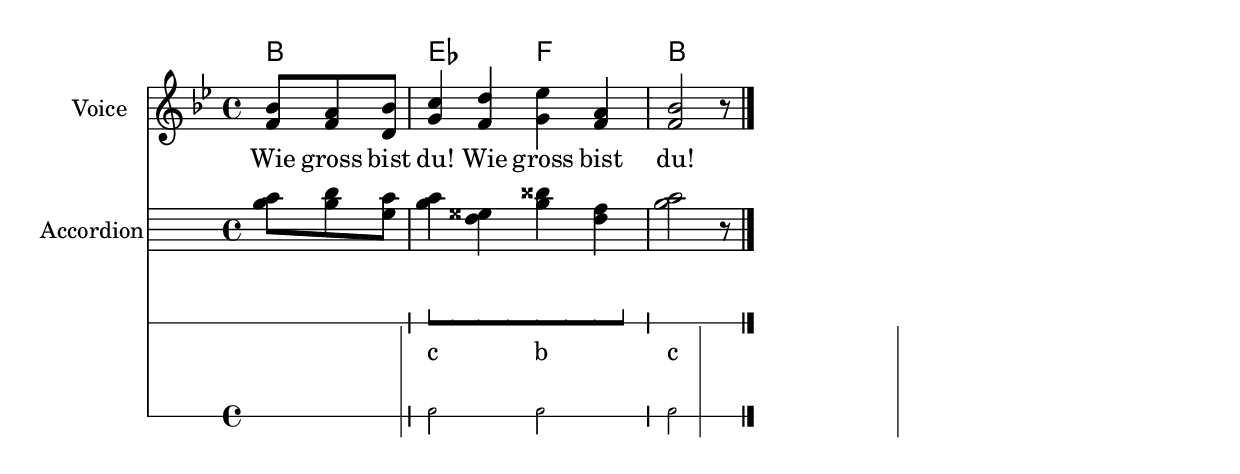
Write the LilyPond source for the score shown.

% DO NOT EDIT this file manually; it is automatically
% generated from Documentation/snippets/new
% Make any changes in Documentation/snippets/new/
% and then run scripts/auxiliar/makelsr.py
%
% This file is in the public domain.
%% Note: this file works from version 2.16.0
\version "2.16.0"

\header {
  lsrtags = "template, real-music, specific-notation"

  texidoc = "
A template to write a score for a diatonic accordion.

- There is a horizontal staff indicating if the accordion must be
pushed (thick line) or pulled (thin line)

- There is a small rhythmic staff with lyrics that describes the bass
buttons to press. The bar lines are made from gridlines

- The tabulator staff for diatonic accordions shows the geographic
position of the buttons and not (as for every other instrument) the
pitch of the notes; the keys on the melody-side of the accordion are
placed in three columns and about 12 rows


In the tabulator staff notation the outermost column is described with
notes between lines, the innermost column is described with notes
between lines and a cross as accidental, and the middle column is
described with notes on a line, whereby the row in the middle is
represented on the middle line in the staff.


Some words to transpose piano notes to the diatonic accordion:


1. Every diatonic accordion is built for some keys only (for example,
for the keys of C major and F major), so it is important to transpose a
piano melody to match one of these keys. Transpose the source code, not
only the output because this code is required later on to translate it
once more to the tabulator staff. This can be done with the command
@code{displayLilyMusic}.


2. You have to alternate the push- and pull-direction of the accordion
regularly. If the player has a too long part to pull the accordion gets
broken. On the other hand, some harmonies are only available in one
direction. Considering this, decide which parts of the melody are the
push-parts and which the pull-parts.


3. For each pull- or push-part translate the piano notes to the
according tabulature representation.


This snippet comes with a useful optional macro for the jEdit text
editor.

"
  doctitle = "Score for diatonic accordion"
} % begin verbatim


verse = \lyricmode { Wie gross bist du! Wie gross bist du! }

harmonies = \new ChordNames \chordmode {
  \germanChords
  \set chordChanges = ##t
  bes8 bes8 bes8
  es2 f
  bes1
}

NoStem = { \override Stem #'transparent = ##t \override Flag #'transparent = ##t }
NoNoteHead = \override NoteHead #'transparent = ##t
ZeroBeam = \override Beam  #'positions = #'(0 . 0)

staffTabLine = \new Staff \with {
  \remove "Time_signature_engraver"
  \remove "Clef_engraver"
} {
  \override Staff.StaffSymbol #'line-positions = #'(0)
  % Shows one horizontal line. The vertical line (simulating a bar-line) is simulated with a gridline
  \set Staff.midiInstrument = #"choir aahs"
  \key c \major
  \relative c''
  {
    % disable the following line to see the the noteheads while writing the song
    \NoNoteHead
    \override NoteHead #'no-ledgers = ##t

    % The beam between 8th-notes is used to draw the push-line
    %How to fast write the push-lines:
    %  1. write repeatedly 'c c c c c c c c |' for the whole length of the song
    %  2. uncomment the line \NoNoteHead
    %  3. compile
    %  4. Mark the positions on which push/pull changes.
    %     In the score-picture click on the position the push- or pull-part starts
    %           (on the noteHead, the cursor will change to a hand-icon).
    %     The cursor in the source code will jump just at this position.
    %   a) If a push-part starts there, replace the 'c' by an 'e['
    %   b) If a pull-part starts there, replace the 'c' by an 's'
    %  5. Switch into 'overwrite-mode' by pressing the 'ins' key.
    %  6. For the pull-parts overwrite the 'c' with 's'
    %  7. For every push-part replace the last 'c' with 'e]'
    %        8. Switch into 'insert-mode' again
    %  9. At last it should look lik e.g. (s s e[ c | c c c c c c c c | c c c c c c e] s s)
    % 10. re-enable the line \NoNoteHead
    \autoBeamOff
    \ZeroBeam
    s8 s s e[ c c c c c c e] | s s s s s
  }
}

%{
%}

% Accordion melody in tabulator score
% 1. Place a copy of the piano melody below
% 2. Separate piano melody into pull- and push-parts according to the staffTabLine you've already made
% 3. For each line: Double the line. Remark the 1st one (Keeps unchanged as reference) and then change the second line using the transformation paper
%    or the macros 'conv2diaton push.bsh' and 'conv2diaton pull.bsh'
% Tips:
% - In jEdit Search & Replace mark the Option 'Keep Dialog'

AccordionTabTwoCBesDur = {
  % pull 1
  %<f' bes'>8 <f' a'>8 <d' bes'>8 |
  <g'' a''>8 <g'' b''>8 <e'' a''>8 |
  % push 2
  %<g' c''>4 <f' d''> <g' ees''> <f' a'> |
  <g'' a''>4 <d'' eisis''> <g'' bisis''> <d'' f''> |
  % pull 3
  % <f' bes'>2 r8 }
  <g'' a''>2 r8 }

AccordionTab= { \dynamicUp
  % 1. Place a copy of the piano melody above
  % 2. Separate piano melody into pull- and push-parts according to the staffTabLine you've already made
  % 3. For each line: Double the line. Remark the 1st one (Keeps unchanged as reference) and then
  %    change the second line using the transformation paper
  % Tips:
  % - In jEdit Search & Replace mark the Option 'Keep Dialog'
  % -
  \AccordionTabTwoCBesDur
}



\layout {
  \context {
    \Score
    % The vertical line (simulating a bar-line) in
    % the staffBassRhytm is a gridline
    \consists "Grid_line_span_engraver"
  }
  \context {
    \Staff
    \consists "Grid_point_engraver"
    gridInterval = #(ly:make-moment 4 4) % 4/4 - tact. How many beats per bar
    % The following line has to be adjusted O-F-T-E-N.
    \override GridPoint #'Y-extent = #'(-2 . -21)
  }
  \context {
    \ChoirStaff
    \remove "System_start_delimiter_engraver"
  }
}

staffVoice = \new Staff = astaffvoice  {
  \time 4/4
  \set Staff.instrumentName = "Voice"
  \set Staff.midiInstrument = "voice oohs"
  \key bes \major
  \partial 8*3
  \clef treble
  {
    \context Voice = "melodyVoi"
    { <f' bes'>8 <f' a'>8 <d' bes'>8 | <g' c''>4 <f' d''> <g' es''> <f' a'> | <f' bes'>2 r8 }
    \bar "|."
  }
}

staffAccordionMel =
\new Staff  \with { \remove "Clef_engraver" } {
  \accidentalStyle "forget" %Set the accidentals (Vorzeichen) for each note,
  %do not remember them for the rest of the measure.
  \time 4/4
  \set Staff.instrumentName="Accordion"
  \set Staff.midiInstrument="voice oohs"
  \key c \major
  \clef treble
  { \AccordionTab \bar "|." }
}

AltOn =
#(define-music-function (parser location mag) (number?)
  #{ \override Stem #'length = #(* 7.0 mag)
      \override NoteHead #'font-size =
#(inexact->exact (* (/ 6.0 (log 2.0)) (log mag))) #})

AltOff = {
  \revert Stem #'length
  \revert NoteHead #'font-size
}

BassRhytm = {s4 s8 | c2 c2 | c2 s8 }
LyricBassRhythmI=  \lyricmode { c b | c }

staffBassRhytm =
\new Staff = staffbass \with { \remove "Clef_engraver" } {
  % This is not a RhythmicStaff  because it must be possible to append lyrics.

  \override Score.GridLine #'extra-offset = #'( 13.0 . 0.0 ) % x.y
  \override Staff.StaffSymbol #'line-positions = #'( 0 )
  % Shows one horizontal line. The vertical line (simulating a bar-line) is simulated by a grid
  % Search for 'grid' in this page to find all related functions
  \time 4/4
  {
    \context Voice = "VoiceBassRhytm"
    \stemDown \AltOn #0.6
    \relative c''
    {
      \BassRhytm
    }
    \AltOff
    \bar "|."
  }
}

\score {
  \new ChoirStaff <<
    \harmonies
    \staffVoice
    \context Lyrics = "lmelodyVoi"
      \with { alignBelowContext = astaffvoice }
      \lyricsto melodyVoi \verse
    \staffAccordionMel
    \staffTabLine
    \staffBassRhytm
    \context Lyrics = "lBassRhytmAboveI"
      \with { alignAboveContext = staffbass }
      \lyricsto VoiceBassRhytm \LyricBassRhythmI
  >>
}
%}
